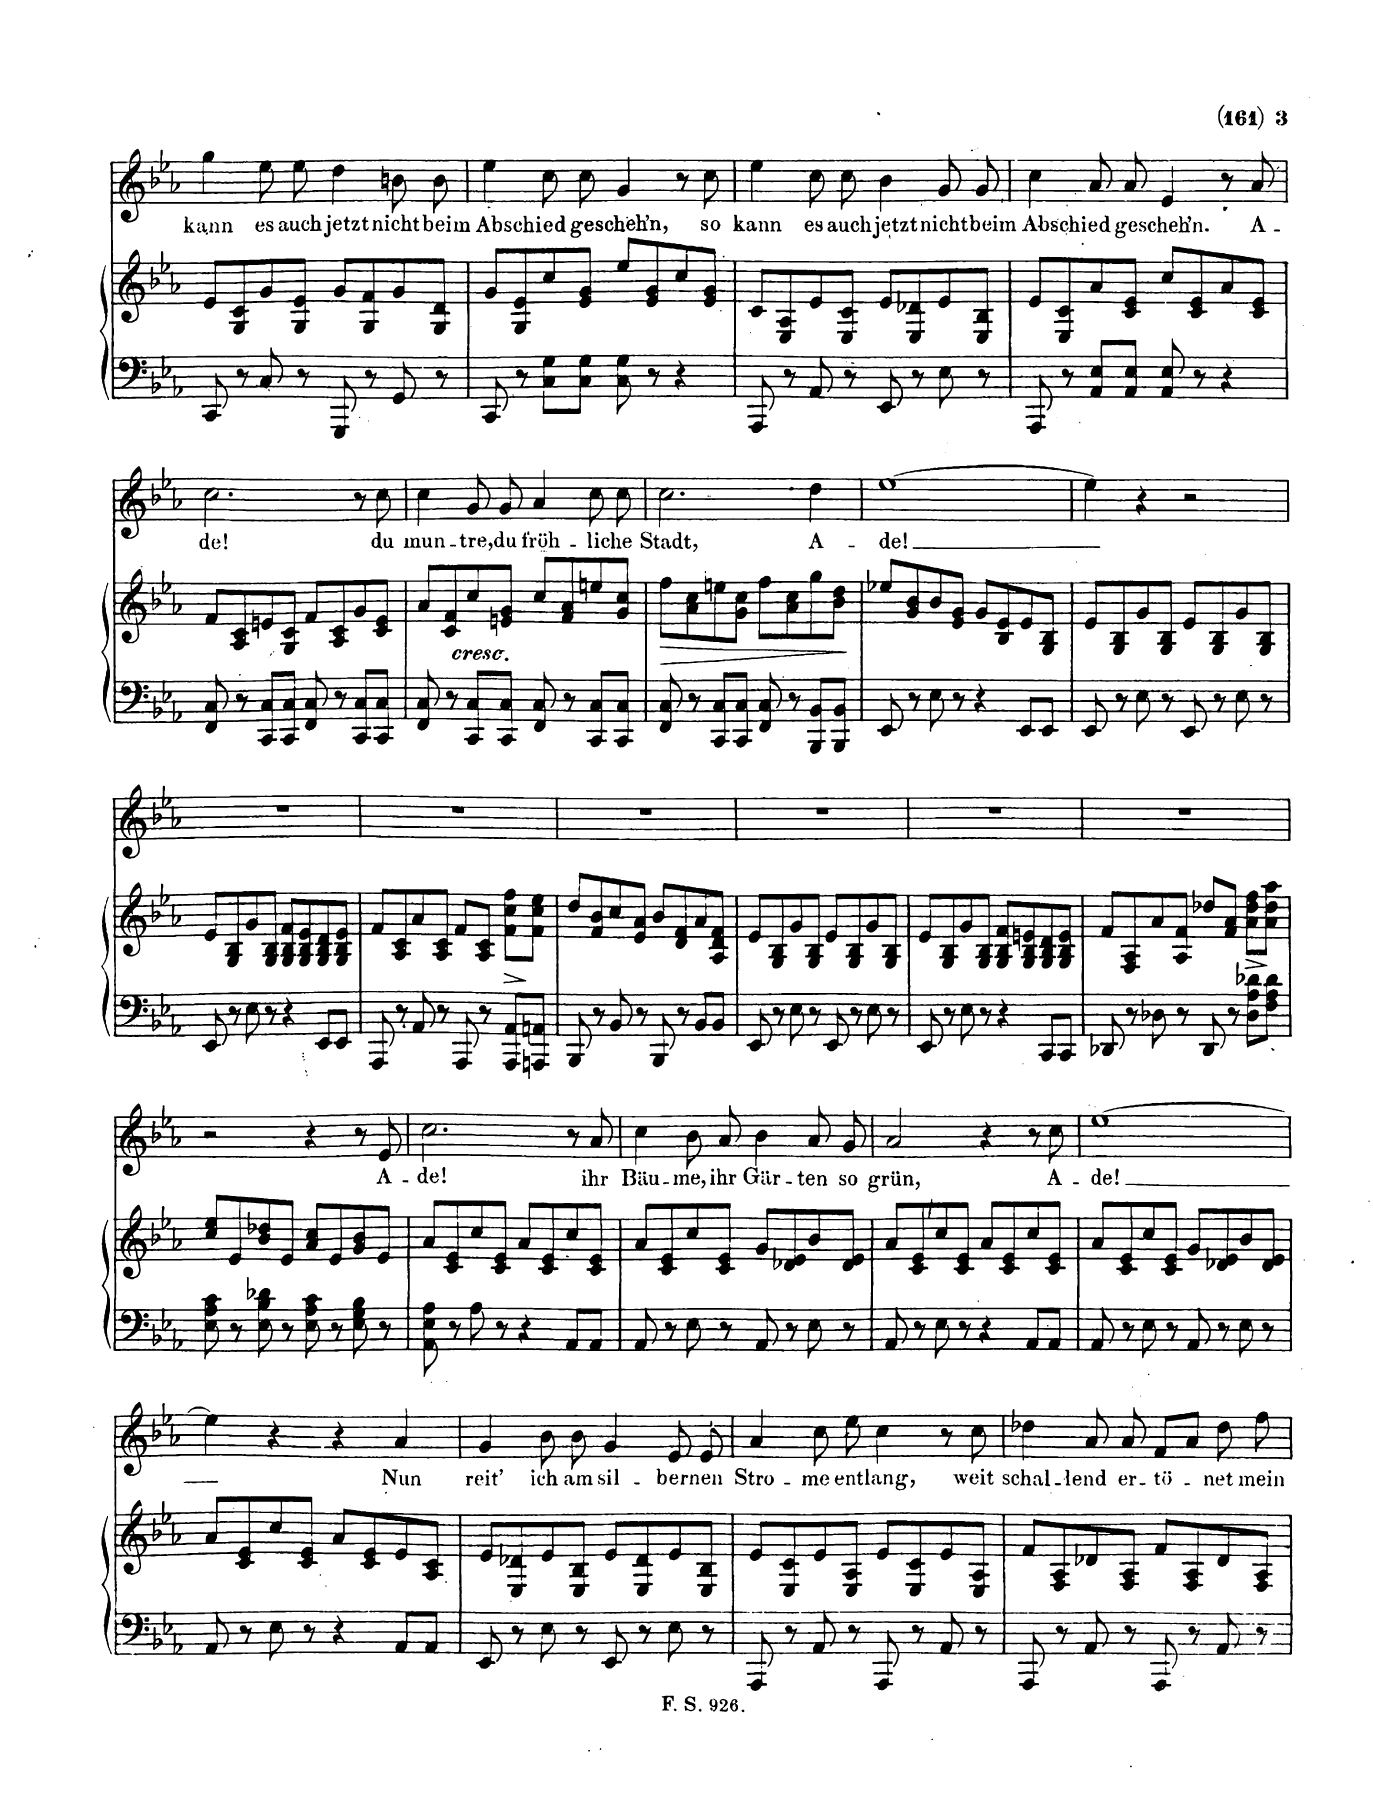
**kern	**kern	**dynam	**kern	**text
*part2	*part2	*part2	*part1	*part1
*staff3	*staff2	*staff2/3	*staff1	*staff1
*I"Piano	*	*	*I"Voice	*
*I'Pno	*	*	*	*
*clefF4	*clefG2	*	*clefG2	*
*k[b-e-a-]	*k[b-e-a-]	*	*k[b-e-a-]	*
*M4/4	*M4/4	*	*M4/4	*
*met(c)	*met(c)	*	*met(c)	*
=20	=20	=20	=20	=20
8CC/	8e-/L	.	4gg\	kann
8r	8G/ 8c/	.	.	.
8C/	8g/	.	8ee-\	es
8r	8G/ 8e-/J	.	8ee-\	auch
8GGG/	8g/L	.	4dd\	jetzt
8r	8G/ 8f/	.	.	.
8GG/	8g/	.	8bn\	nicht
8r	8G/ 8d/J	.	8b\	beim
=21	=21	=21	=21	=21
8CC/	8g/L	.	4ee-\	Ab-
8r	8G/ 8e-/	.	.	.
8C\ 8G\L	8cc/	.	8cc\	-schied
8C\ 8G\J	8e-/ 8g/J	.	8cc\	ge-
8C\ 8G\	8ee-/L	.	4g/	-scheh’n,
8r	8e-/ 8g/	.	.	.
4r	8cc/	.	8r	.
.	8e-/ 8g/J	.	8cc\	so
=22	=22	=22	=22	=22
8AAA-/	8c/L	.	4ee-\	kann
8r	8E-/ 8A-/	.	.	.
8AA-/	8e-/	.	8cc\	es
8r	8E-/ 8c/J	.	8cc\	auch
8EE-/	8e-/L	.	4b-\	jetzt
8r	8E-/ 8d-X/	.	.	.
8E-\	8e-/	.	8g/	nicht
8r	8E-/ 8B-/J	.	8g/	beim
=23	=23	=23	=23	=23
8AAA-/	8e-/L	.	4cc\	Ab-
8r	8E-/ 8c/	.	.	.
8AA-/ 8E-/L	8a-/	.	8a-/	-schied
8AA-/ 8E-/J	8c/ 8e-/J	.	8a-/	ge-
8AA-/ 8E-/	8cc/L	.	4e-/	-scheh’n.
8r	8c/ 8e-/	.	.	.
4r	8a-/	.	8r	.
.	8c/ 8e-/J	.	8a-/	A-
=24	=24	=24	=24	=24
8FF/ 8C/	8f/L	.	2.cc\	-de!
8r	8A-/ 8c/	.	.	.
8CC/ 8C/L	8en/	.	.	.
8CC/ 8C/J	8G/ 8c/J	.	.	.
8FF/ 8C/	8f/L	.	.	.
8r	8A-/ 8c/	.	.	.
8CC/ 8C/L	8g/	.	8r	.
8CC/ 8C/J	8c/ 8e/J	.	8cc\	du
=25	=25	=25	=25	=25
8FF/ 8C/	8a-/L	.	4cc\	mun-
!	!LO:TX:b:i:t=cresc.	!	!	!
8r	8c/ 8f/	.	.	.
8CC/ 8C/L	8cc/	.	8g/	-tre,
8CC/ 8C/J	8en/ 8g/J	.	8g/	du
8FF/ 8C/	8cc/L	.	4a-/	fröh-
8r	8f/ 8a-/	.	.	.
8CC/ 8C/L	8een/	.	8cc\	-li-
8CC/ 8C/J	8g/ 8cc/J	.	8cc\	-che
=26	=26	=26	=26	=26
!	!	!LO:HP:b	!	!
8FF/ 8C/	8ff\L	>	2.cc\	Stadt,
8r	8a-\ 8cc\	.	.	.
8CC/ 8C/L	8een\	.	.	.
8CC/ 8C/J	8g\ 8cc\J	.	.	.
8FF/ 8C/	8ff\L	.	.	.
8r	8a-\ 8cc\	.	.	.
8BBB-/ 8BB-/L	8gg\	.	4dd\	A-
8BBB-/ 8BB-/J	8b-\ 8dd\J	.	.	.
.	.	]	.	.
=27	=27	=27	=27	=27
8EE-/	8ee-X/L	.	[1ee-	-de!
8r	8g/ 8b-/	.	.	.
8E-\	8b-/	.	.	.
8r	8e-/ 8g/J	.	.	.
4r	8g/L	.	.	.
.	8B-/ 8e-/	.	.	.
8EE-/L	8e-/	.	.	.
8EE-/J	8G/ 8B-/J	.	.	.
=28	=28	=28	=28	=28
8EE-/	8e-/L	.	4ee-\]	.
8r	8G/ 8B-/	.	.	.
8E-\	8g/	.	4r	.
8r	8G/ 8B-/J	.	.	.
8EE-/	8e-/L	.	2r	.
8r	8G/ 8B-/	.	.	.
8E-\	8g/	.	.	.
8r	8G/ 8B-/J	.	.	.
=29	=29	=29	=29	=29
8EE-/	8e-/L	.	1r	.
8r	8G/ 8B-/	.	.	.
8E-\	8g/	.	.	.
8r	8G/ 8B-/J	.	.	.
4r	8G/ 8B-/ 8f/L	.	.	.
.	8G/ 8B-/ 8e-/	.	.	.
8EE-/L	8G/ 8B-/ 8d/	.	.	.
8EE-/J	8G/ 8B-/ 8e-/J	.	.	.
=30	=30	=30	=30	=30
8AAA-/	8f/L	.	1r	.
8r	8A-/ 8c/	.	.	.
8AA-/	8a-/	.	.	.
8r	8A-/ 8c/J	.	.	.
8AAA-/	8f/L	.	.	.
8r	8A-/ 8c/J	.	.	.
8AAA-/ 8AA-/L	8f\^< 8cc\^< 8ff\^<L	.	.	.
8AAAn/ 8AAn/J	8f\ 8cc\ 8ee-\J	.	.	.
=31	=31	=31	=31	=31
8BBB-/	8dd/L	.	1r	.
8r	8f/ 8b-/	.	.	.
8BB-/	8cc/	.	.	.
8r	8e-/ 8a-/J	.	.	.
8BBB-/	8b-/L	.	.	.
8r	8d/ 8f/	.	.	.
8BB-/L	8a-/	.	.	.
8BB-/J	8A-/ 8d/ 8f/J	.	.	.
=32	=32	=32	=32	=32
8EE-/	8e-/L	.	1r	.
8r	8G/ 8B-/	.	.	.
8E-\	8g/	.	.	.
8r	8G/ 8B-/J	.	.	.
8EE-/	8e-/L	.	.	.
8r	8G/ 8B-/	.	.	.
8E-\	8g/	.	.	.
8r	8G/ 8B-/J	.	.	.
=33	=33	=33	=33	=33
8EE-/	8e-/L	.	1r	.
8r	8G/ 8B-/	.	.	.
8E-\	8g/	.	.	.
8r	8G/ 8B-/J	.	.	.
4r	8G/ 8B-/ 8f/L	.	.	.
.	8G/ 8B-/ 8en/	.	.	.
8CC/L	8G/ 8B-/ 8d/	.	.	.
8CC/J	8G/ 8B-/ 8e/J	.	.	.
=34	=34	=34	=34	=34
8DD-X/	8f/L	.	1r	.
8r	8F/ 8A-/	.	.	.
8D-X\	8a-/	.	.	.
8r	8A-/ 8f/J	.	.	.
8DD-/	8dd-X/L	.	.	.
8r	8f/ 8a-/J	.	.	.
8D-\^ 8A-\^ 8d-X\^L	8a-\ 8dd-\ 8ff\L	.	.	.
8F\ 8A-\ 8d-\J	8a-\ 8dd-\ 8aa-\J	.	.	.
=35	=35	=35	=35	=35
8E-\ 8A-\ 8c\	8cc/ 8ee-/L	.	2r	.
8r	8e-/	.	.	.
8E-\ 8B-\ 8d-X\	8b-/ 8dd-X/	.	.	.
8r	8e-/J	.	.	.
8E-\ 8A-\ 8c\	8a-/ 8cc/L	.	4r	.
8r	8e-/	.	.	.
8E-\ 8G\ 8B-\	8g/ 8b-/	.	8r	.
8r	8e-/J	.	8e-/	A-
=36	=36	=36	=36	=36
8AA-\ 8E-\ 8A-\	8a-/L	.	2.cc\	-de!
8r	8c/ 8e-/	.	.	.
8A-\	8cc/	.	.	.
8r	8c/ 8e-/J	.	.	.
4r	8a-/L	.	.	.
.	8c/ 8e-/	.	.	.
8AA-/L	8cc/	.	8r	.
8AA-/J	8c/ 8e-/J	.	8a-/	ihr
=37	=37	=37	=37	=37
8AA-/	8a-/L	.	4cc\	Bäu-
8r	8c/ 8e-/	.	.	.
8E-\	8cc/	.	8b-\	-me,
8r	8c/ 8e-/J	.	8a-/	ihr
8AA-/	8g/L	.	4b-\	Gär-
8r	8d-X/ 8e-/	.	.	.
8E-\	8b-/	.	8a-/	-ten
8r	8d-/ 8e-/J	.	8g/	so
=38	=38	=38	=38	=38
8AA-/	8a-/L	.	2a-/	grün,
8r	8c/ 8e-/	.	.	.
8E-\	8cc/	.	.	.
8r	8c/ 8e-/J	.	.	.
4r	8a-/L	.	4r	.
.	8c/ 8e-/	.	.	.
8AA-/L	8cc/	.	8r	.
8AA-/J	8c/ 8e-/J	.	8cc\	A-
=39	=39	=39	=39	=39
8AA-/	8a-/L	.	[1ee-	-de!
8r	8c/ 8e-/	.	.	.
8E-\	8cc/	.	.	.
8r	8c/ 8e-/J	.	.	.
8AA-/	8g/L	.	.	.
8r	8d-X/ 8e-/	.	.	.
8E-\	8b-/	.	.	.
8r	8d-/ 8e-/J	.	.	.
=40	=40	=40	=40	=40
8AA-/	8a-/L	.	4ee-\]	.
8r	8c/ 8e-/	.	.	.
8E-\	8cc/	.	4r	.
8r	8c/ 8e-/J	.	.	.
4r	8a-/L	.	4r	.
.	8c/ 8e-/	.	.	.
8AA-/L	8e-/	.	4a-/	Nun
8AA-/J	8A-/ 8c/J	.	.	.
=41	=41	=41	=41	=41
8EE-/	8e-/L	.	4g/	reit’
8r	8E-/ 8d-X/	.	.	.
8E-\	8e-/	.	8b-\	ich
8r	8E-/ 8B-/J	.	8b-\	am
8EE-/	8e-/L	.	4g/	sil-
8r	8E-/ 8d-/	.	.	.
8E-\	8e-/	.	8e-/	-ber-
8r	8E-/ 8B-/J	.	8e-/	-nen
=42	=42	=42	=42	=42
8AAA-/	8e-/L	.	4a-/	Stro-
8r	8E-/ 8c/	.	.	.
8AA-/	8e-/	.	8cc\	-me
8r	8E-/ 8A-/J	.	8ee-\	ent-
8AAA-/	8e-/L	.	4cc\	-lang,
8r	8E-/ 8c/	.	.	.
8AA-/	8e-/	.	8r	.
8r	8E-/ 8A-/J	.	8cc\	weit
=43	=43	=43	=43	=43
8AAA-/	8f/L	.	4dd-X\	schal-
8r	8F/ 8A-/	.	.	.
8AA-/	8d-X/	.	8a-/	-lend
8r	8F/ 8A-/J	.	8a-/	er-
8AAA-/	8f/L	.	8f/L	-tö-
8r	8F/ 8A-/	.	8a-/J	.
8AA-/	8d-/	.	8dd-\	-net
8r	8F/ 8A-/J	.	8ff\	mein
=	=	=	=	=
*-	*-	*-	*-	*-
